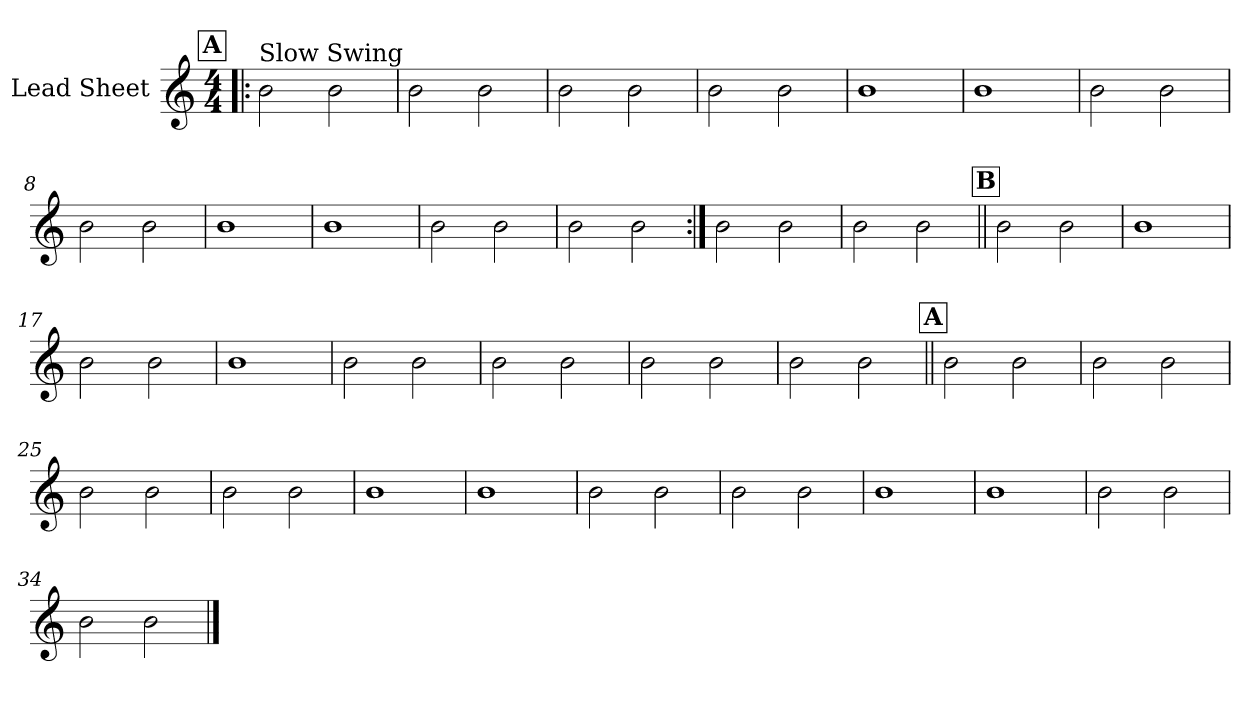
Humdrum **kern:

**kern
*part1
*staff1
*I"Lead Sheet
*clefG2
*k[]
*M4/4
!!LO:REH:place=s1:a:fs=14:t=A
=1!|:
!LO:TX:a:t=Slow Swing
2b\
2b\
=2
2b\
2b\
=3
2b\
2b\
=4
2b\
2b\
!!LO:LB:g=z
=5
1b
=6
1b
=7
2b\
2b\
=8
2b\
2b\
!!LO:LB:g=z
=9
1b
=10
1b
=11
2b\
2b\
=12
2b\
2b\
!!LO:LB:g=z
=13:|!
2b\
2b\
=14
2b\
2b\
!!LO:LB:g=z
!!LO:REH:place=s1:a:fs=14:t=B
=15||
2b\
2b\
=16
1b
=17
2b\
2b\
=18
1b
!!LO:LB:g=z
=19
2b\
2b\
=20
2b\
2b\
=21
2b\
2b\
=22
2b\
2b\
!!LO:LB:g=z
!!LO:REH:place=s1:a:fs=14:t=A
=23||
2b\
2b\
=24
2b\
2b\
=25
2b\
2b\
=26
2b\
2b\
!!LO:LB:g=z
=27
1b
=28
1b
=29
2b\
2b\
=30
2b\
2b\
!!LO:LB:g=z
=31
1b
=32
1b
=33
2b\
2b\
=34
2b\
2b\
==
*-
